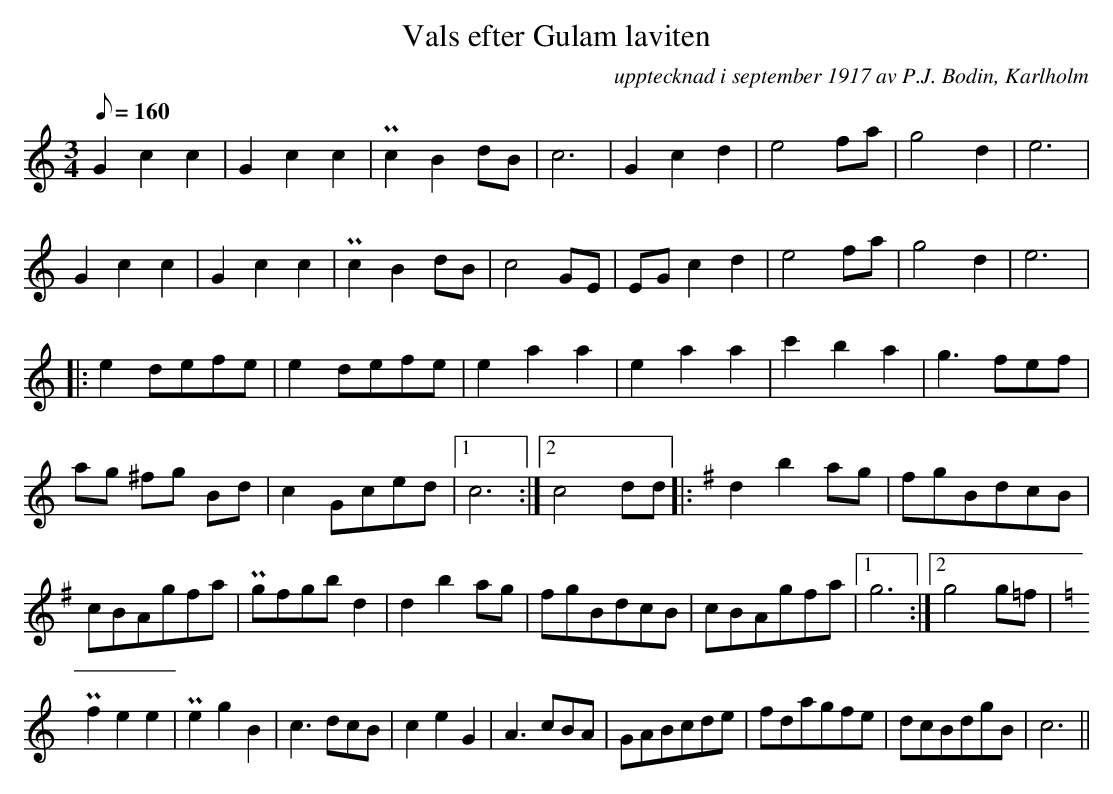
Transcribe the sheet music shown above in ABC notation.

X:1
T:Vals efter Gulam laviten
O:upptecknad i september 1917 av P.J. Bodin, Karlholm
L:1/8
M:3/4
Q:160
K:C
G2 c2 c2 | G2 c2 c2 | Pc2 B2 dB | c6 | G2 c2 d2 | e4 fa | g4 d2 | e6 |
G2 c2 c2 | G2 c2 c2 | Pc2 B2 dB | c4 GE | EG c2 d2 | e4 fa | g4 d2 | e6 |:
e2 defe | e2 defe | e2 a2 a2 | e2 a2 a2 | c'2 b2 a2 | g3 fef |
ag ^fg Bd | c2 Gced |1 c6 :|2 c4 dd [K:G] |: d2 b2 ag | fgBdcB |
cBAgfa | Pgfgb d2 | d2 b2 ag | fgBdcB | cBAgfa |1 g6 :|2 g4 g=f | [K:C]
Pf2 e2 e2 | Pe2 g2 B2 | c3 dcB | c2 e2 G2 | A3 cBA | GABcde | fdagfe | dcBdgB | c6 ||
